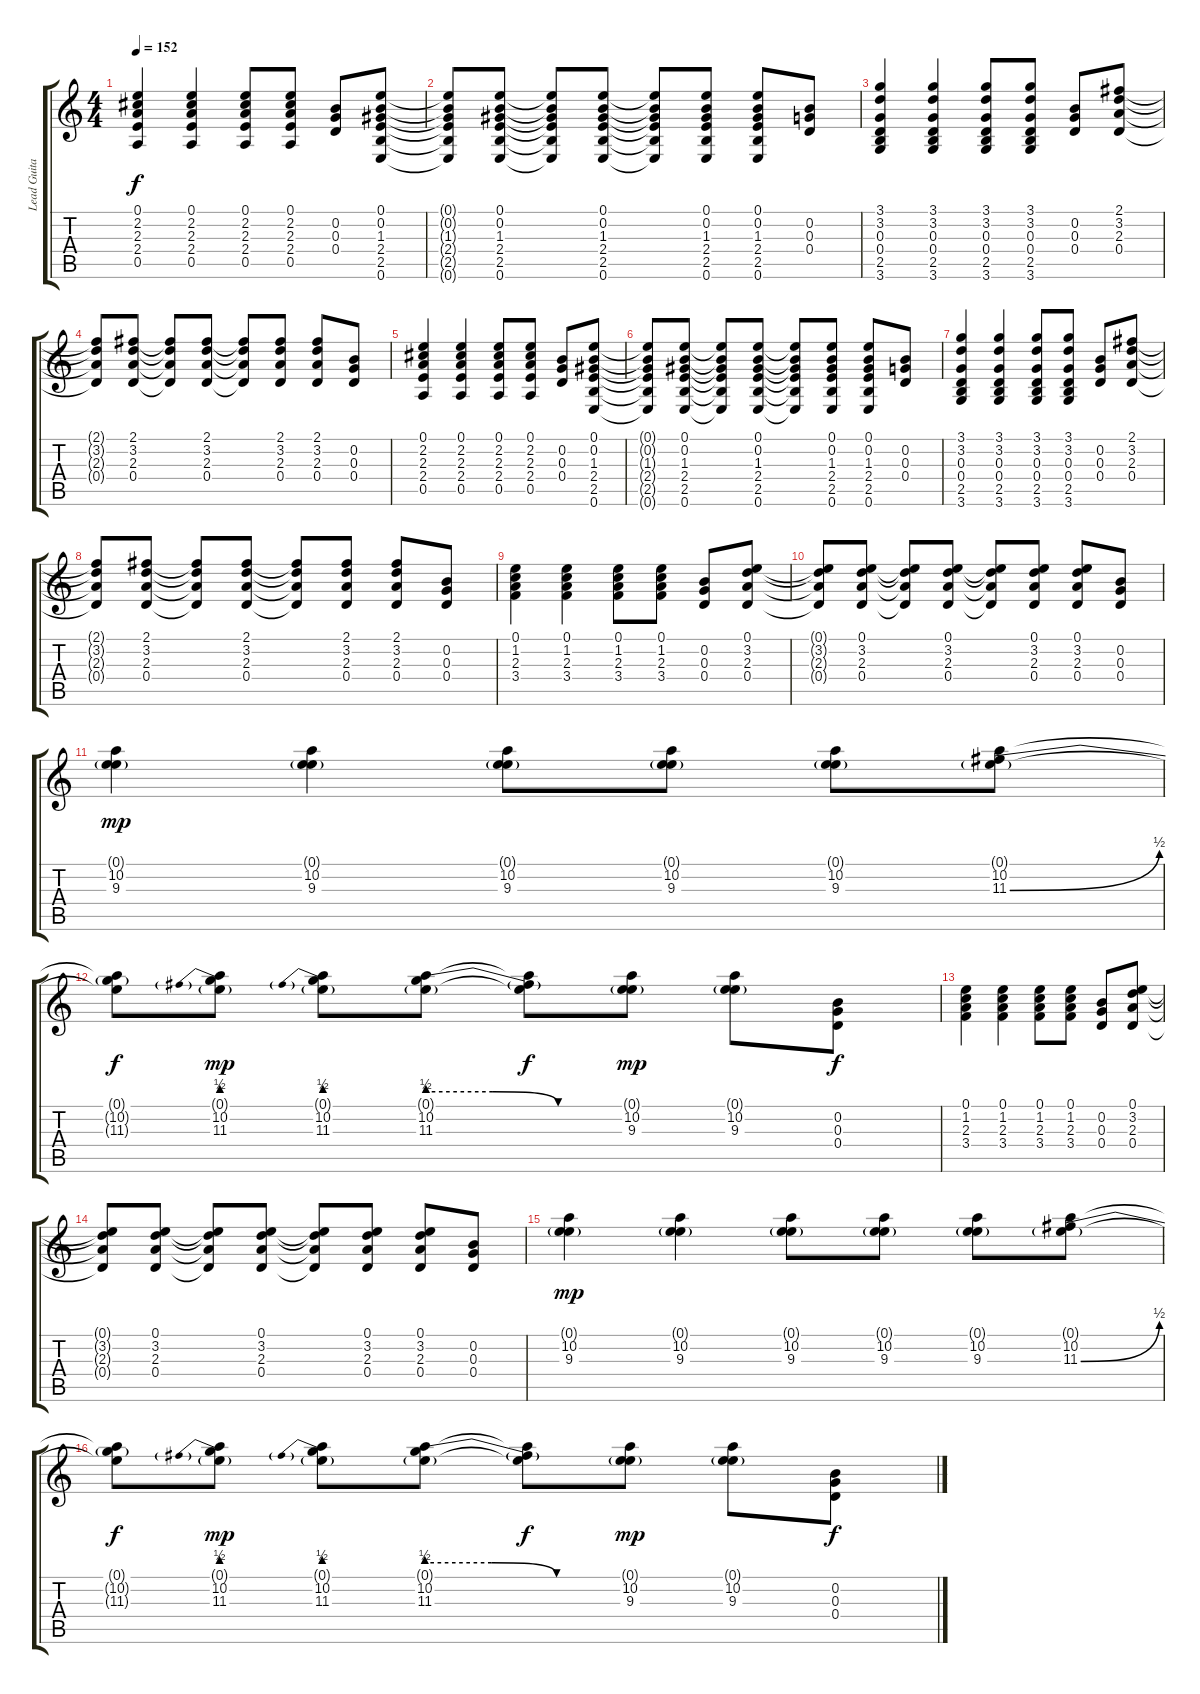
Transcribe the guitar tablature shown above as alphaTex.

\track ("Lead Guitar" "Lead Guita") {instrument overdrivenguitar}
\staff {score tabs}
\tuning (E4 B3 G3 D3 A2 E2) {hide}
\ts (4 4)
\tempo 152
\clef g2
\ks c
(0.1 2.2 2.3 2.4 0.5).4{dy f} (0.1 2.2 2.3 2.4 0.5).4 (0.1 2.2 2.3 2.4 0.5).8 (0.1 2.2 2.3 2.4 0.5).8 (0.2 0.3 0.4).8 (0.1 0.2 1.3 2.4 2.5 0.6).8 |
(0.1{t} 0.2{t} 1.3{t} 2.4{t} 2.5{t} 0.6{t}).8 (0.1 0.2 1.3 2.4 2.5 0.6).8 (0.1{t} 0.2{t} 1.3{t} 2.4{t} 2.5{t} 0.6{t}).8 (0.1 0.2 1.3 2.4 2.5 0.6).8 (0.1{t} 0.2{t} 1.3{t} 2.4{t} 2.5{t} 0.6{t}).8 (0.1 0.2 1.3 2.4 2.5 0.6).8 (0.1 0.2 1.3 2.4 2.5 0.6).8 (0.2 0.3 0.4).8 |
(3.1 3.2 0.3 0.4 2.5 3.6).4 (3.1 3.2 0.3 0.4 2.5 3.6).4 (3.1 3.2 0.3 0.4 2.5 3.6).8 (3.1 3.2 0.3 0.4 2.5 3.6).8 (0.2 0.3 0.4).8 (2.1 3.2 2.3 0.4).8 |
(2.1{t} 3.2{t} 2.3{t} 0.4{t}).8 (2.1 3.2 2.3 0.4).8 (2.1{t} 3.2{t} 2.3{t} 0.4{t}).8 (2.1 3.2 2.3 0.4).8 (2.1{t} 3.2{t} 2.3{t} 0.4{t}).8 (2.1 3.2 2.3 0.4).8 (2.1 3.2 2.3 0.4).8 (0.2 0.3 0.4).8 |
(0.1 2.2 2.3 2.4 0.5).4 (0.1 2.2 2.3 2.4 0.5).4 (0.1 2.2 2.3 2.4 0.5).8 (0.1 2.2 2.3 2.4 0.5).8 (0.2 0.3 0.4).8 (0.1 0.2 1.3 2.4 2.5 0.6).8 |
(0.1{t} 0.2{t} 1.3{t} 2.4{t} 2.5{t} 0.6{t}).8 (0.1 0.2 1.3 2.4 2.5 0.6).8 (0.1{t} 0.2{t} 1.3{t} 2.4{t} 2.5{t} 0.6{t}).8 (0.1 0.2 1.3 2.4 2.5 0.6).8 (0.1{t} 0.2{t} 1.3{t} 2.4{t} 2.5{t} 0.6{t}).8 (0.1 0.2 1.3 2.4 2.5 0.6).8 (0.1 0.2 1.3 2.4 2.5 0.6).8 (0.2 0.3 0.4).8 |
(3.1 3.2 0.3 0.4 2.5 3.6).4 (3.1 3.2 0.3 0.4 2.5 3.6).4 (3.1 3.2 0.3 0.4 2.5 3.6).8 (3.1 3.2 0.3 0.4 2.5 3.6).8 (0.2 0.3 0.4).8 (2.1 3.2 2.3 0.4).8 |
(2.1{t} 3.2{t} 2.3{t} 0.4{t}).8 (2.1 3.2 2.3 0.4).8 (2.1{t} 3.2{t} 2.3{t} 0.4{t}).8 (2.1 3.2 2.3 0.4).8 (2.1{t} 3.2{t} 2.3{t} 0.4{t}).8 (2.1 3.2 2.3 0.4).8 (2.1 3.2 2.3 0.4).8 (0.2 0.3 0.4).8 |
(0.1 1.2 2.3 3.4).4 (0.1 1.2 2.3 3.4).4 (0.1 1.2 2.3 3.4).8 (0.1 1.2 2.3 3.4).8 (0.2 0.3 0.4).8 (0.1 3.2 2.3 0.4).8 |
(0.1{t} 3.2{t} 2.3{t} 0.4{t}).8 (0.1 3.2 2.3 0.4).8 (0.1{t} 3.2{t} 2.3{t} 0.4{t}).8 (0.1 3.2 2.3 0.4).8 (0.1{t} 3.2{t} 2.3{t} 0.4{t}).8 (0.1 3.2 2.3 0.4).8 (0.1 3.2 2.3 0.4).8 (0.2 0.3 0.4).8 |
(0.1{g} 10.2 9.3).4{dy mp} (0.1{g} 10.2 9.3).4 (0.1{g} 10.2 9.3).8 (0.1{g} 10.2 9.3).8 (0.1{g} 10.2 9.3).8 (0.1{g} 10.2 11.3{be (bend 0 0 60 2)}).8 |
(0.1{t} 10.2{t} 11.3{t}).8{dy f} (0.1{g} 10.2 11.3{be (prebend 0 2 60 2)}).8{dy mp} (0.1{g} 10.2 11.3{be (prebend 0 2 60 2)}).8 (0.1{g} 10.2 11.3{be (custom 0 2 20 2 40 0 60 0)}).8 (0.1{t} 10.2{t} 11.3{t}).8{dy f} (0.1{g} 10.2 9.3).8{dy mp} (0.1{g} 10.2 9.3).8 (0.2 0.3 0.4).8{dy f} |
(0.1 1.2 2.3 3.4).4 (0.1 1.2 2.3 3.4).4 (0.1 1.2 2.3 3.4).8 (0.1 1.2 2.3 3.4).8 (0.2 0.3 0.4).8 (0.1 3.2 2.3 0.4).8 |
(0.1{t} 3.2{t} 2.3{t} 0.4{t}).8 (0.1 3.2 2.3 0.4).8 (0.1{t} 3.2{t} 2.3{t} 0.4{t}).8 (0.1 3.2 2.3 0.4).8 (0.1{t} 3.2{t} 2.3{t} 0.4{t}).8 (0.1 3.2 2.3 0.4).8 (0.1 3.2 2.3 0.4).8 (0.2 0.3 0.4).8 |
(0.1{g} 10.2 9.3).4{dy mp} (0.1{g} 10.2 9.3).4 (0.1{g} 10.2 9.3).8 (0.1{g} 10.2 9.3).8 (0.1{g} 10.2 9.3).8 (0.1{g} 10.2 11.3{be (bend 0 0 60 2)}).8 |
(0.1{t} 10.2{t} 11.3{t}).8{dy f} (0.1{g} 10.2 11.3{be (prebend 0 2 60 2)}).8{dy mp} (0.1{g} 10.2 11.3{be (prebend 0 2 60 2)}).8 (0.1{g} 10.2 11.3{be (custom 0 2 20 2 40 0 60 0)}).8 (0.1{t} 10.2{t} 11.3{t}).8{dy f} (0.1{g} 10.2 9.3).8{dy mp} (0.1{g} 10.2 9.3).8 (0.2 0.3 0.4).8{dy f}
